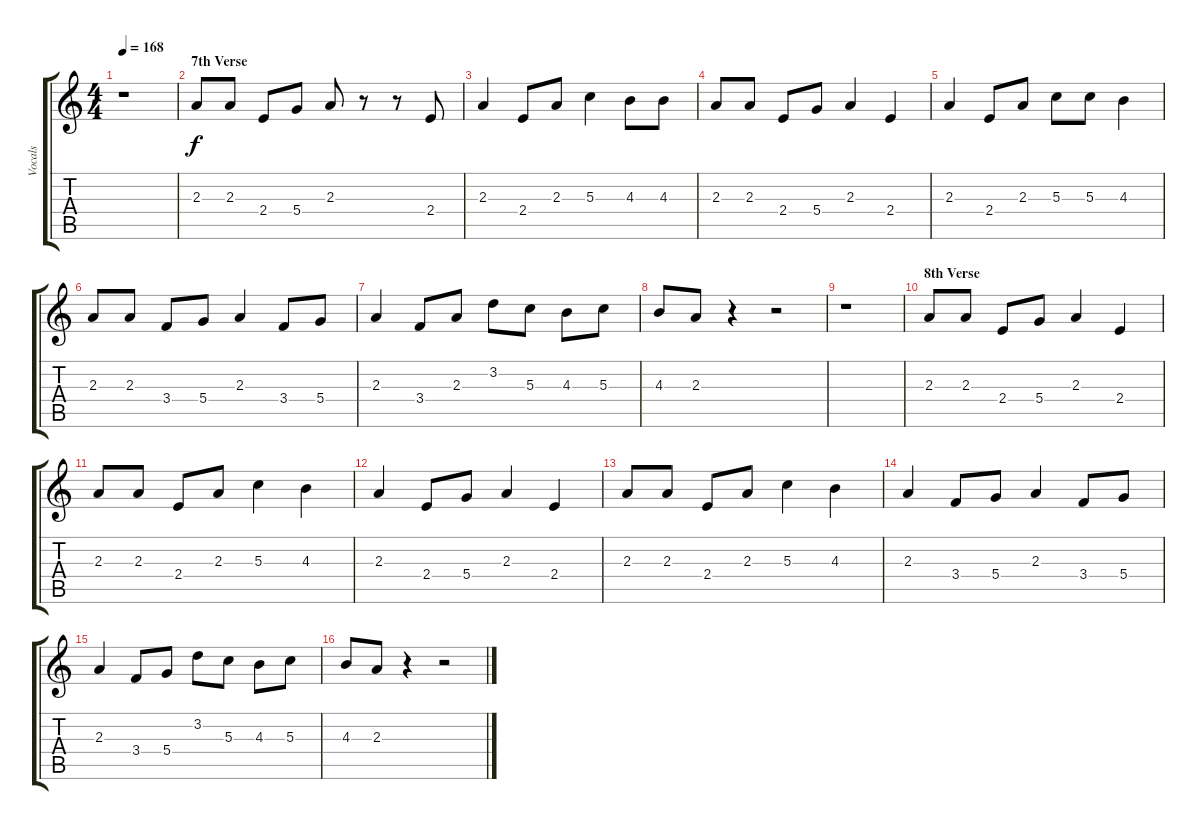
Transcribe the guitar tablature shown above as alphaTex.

\track ("Vocals" "Vocals") {instrument clarinet}
\staff {score tabs}
\tuning (E5 B4 G4 D4 A3 E3) {hide}
\ts (4 4)
\tempo 168
\clef g2
\ks c
r.1{dy f} |
\section ("" "7th Verse")
2.3.8 2.3.8 2.4.8 5.4.8 2.3.8 r.8 r.8 2.4.8 |
2.3.4 2.4.8 2.3.8 5.3.4 4.3.8 4.3.8 |
2.3.8 2.3.8 2.4.8 5.4.8 2.3.4 2.4.4 |
2.3.4 2.4.8 2.3.8 5.3.8 5.3.8 4.3.4 |
2.3.8 2.3.8 3.4.8 5.4.8 2.3.4 3.4.8 5.4.8 |
2.3.4 3.4.8 2.3.8 3.2.8 5.3.8 4.3.8 5.3.8 |
4.3.8 2.3.8 r.4 r.2 |
r.1 |
\section ("" "8th Verse")
2.3.8 2.3.8 2.4.8 5.4.8 2.3.4 2.4.4 |
2.3.8 2.3.8 2.4.8 2.3.8 5.3.4 4.3.4 |
2.3.4 2.4.8 5.4.8 2.3.4 2.4.4 |
2.3.8 2.3.8 2.4.8 2.3.8 5.3.4 4.3.4 |
2.3.4 3.4.8 5.4.8 2.3.4 3.4.8 5.4.8 |
2.3.4 3.4.8 5.4.8 3.2.8 5.3.8 4.3.8 5.3.8 |
4.3.8 2.3.8 r.4 r.2
